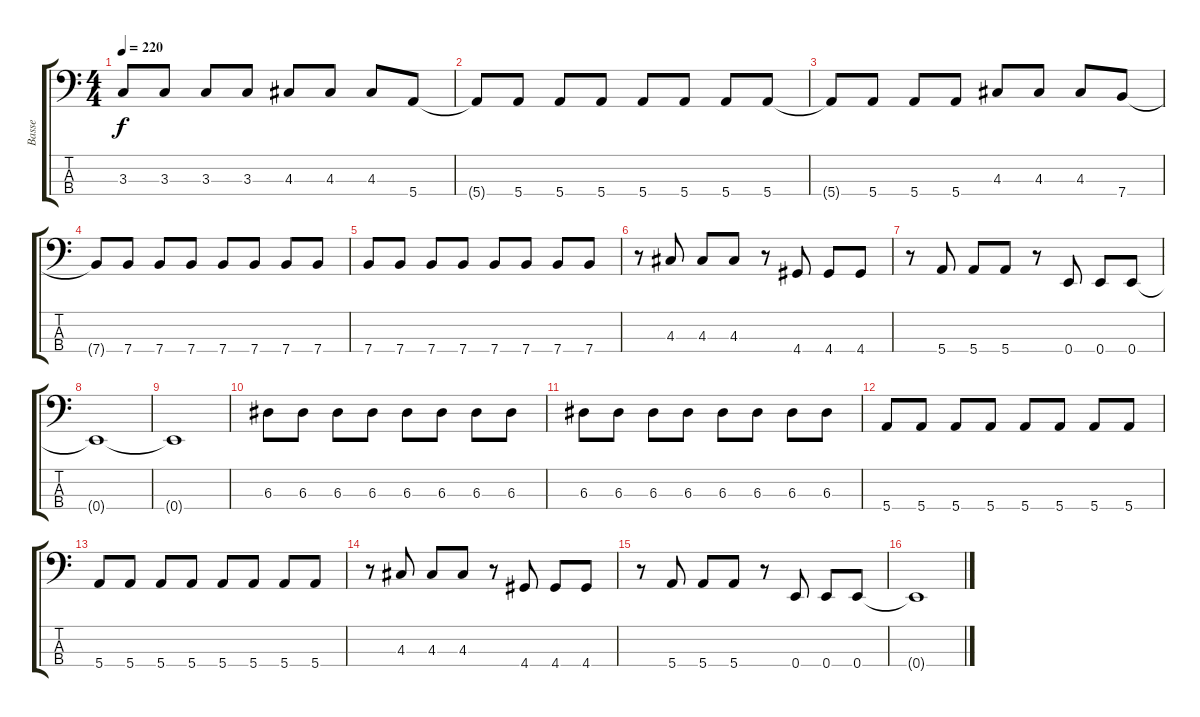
\track ("Basse" "Basse") {instrument electricbasspick}
\staff {score tabs}
\tuning (G2 D2 A1 E1) {hide}
\ts (4 4)
\tempo 220
\clef f4
\ks c
3.3.8{dy f} 3.3.8 3.3.8 3.3.8 4.3.8 4.3.8 4.3.8 5.4.8 |
5.4{t}.8 5.4.8 5.4.8 5.4.8 5.4.8 5.4.8 5.4.8 5.4.8 |
5.4{t}.8 5.4.8 5.4.8 5.4.8 4.3.8 4.3.8 4.3.8 7.4.8 |
7.4{t}.8 7.4.8 7.4.8 7.4.8 7.4.8 7.4.8 7.4.8 7.4.8 |
7.4.8 7.4.8 7.4.8 7.4.8 7.4.8 7.4.8 7.4.8 7.4.8 |
r.8 4.3.8 4.3.8 4.3.8 r.8 4.4.8 4.4.8 4.4.8 |
r.8 5.4.8 5.4.8 5.4.8 r.8 0.4.8 0.4.8 0.4.8 |
0.4{t}.1 |
0.4{t}.1 |
6.3.8 6.3.8 6.3.8 6.3.8 6.3.8 6.3.8 6.3.8 6.3.8 |
6.3.8 6.3.8 6.3.8 6.3.8 6.3.8 6.3.8 6.3.8 6.3.8 |
5.4.8 5.4.8 5.4.8 5.4.8 5.4.8 5.4.8 5.4.8 5.4.8 |
5.4.8 5.4.8 5.4.8 5.4.8 5.4.8 5.4.8 5.4.8 5.4.8 |
r.8 4.3.8 4.3.8 4.3.8 r.8 4.4.8 4.4.8 4.4.8 |
r.8 5.4.8 5.4.8 5.4.8 r.8 0.4.8 0.4.8 0.4.8 |
0.4{t}.1
